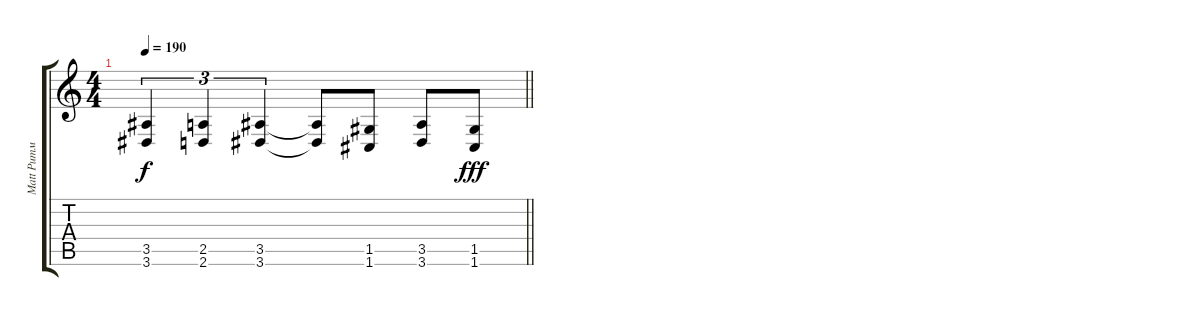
\track ("Matt Ритм" "Matt Ритм") {instrument distortionguitar}
\staff {score tabs}
\tuning (D4 A3 F3 C3 G2 C2) {hide}
\ts (4 4)
\tempo 190
\clef g2
\barLineRight lightlight
\ks c
(3.5 3.6).4{tu (3 2) dy f} (2.5 2.6).4{tu (3 2)} (3.5 3.6).4{tu (3 2)} (3.5{t} 3.6{t}).8 (1.5 1.6).8 (3.5 3.6).8 (1.5 1.6).8{dy fff}
